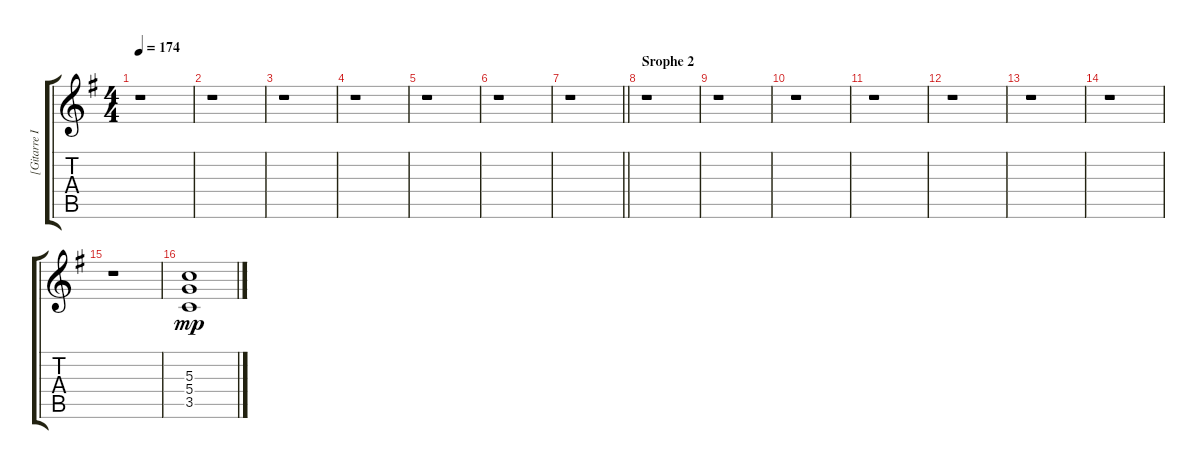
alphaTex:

\track ("[Gitarre II]" "[Gitarre I") {instrument overdrivenguitar}
\staff {score tabs}
\tuning (E4 B3 G3 D3 A2 E2) {hide}
\ts (4 4)
\tempo 174
\clef g2
\ks g
r.1{dy f} |
r.1 |
r.1 |
r.1 |
r.1 |
r.1 |
\barLineRight lightlight
r.1 |
\section ("" "Srophe 2")
r.1 |
r.1 |
r.1 |
r.1 |
r.1 |
r.1 |
r.1 |
r.1 |
(5.3 5.4 3.5).1{dy mp volume 12}
